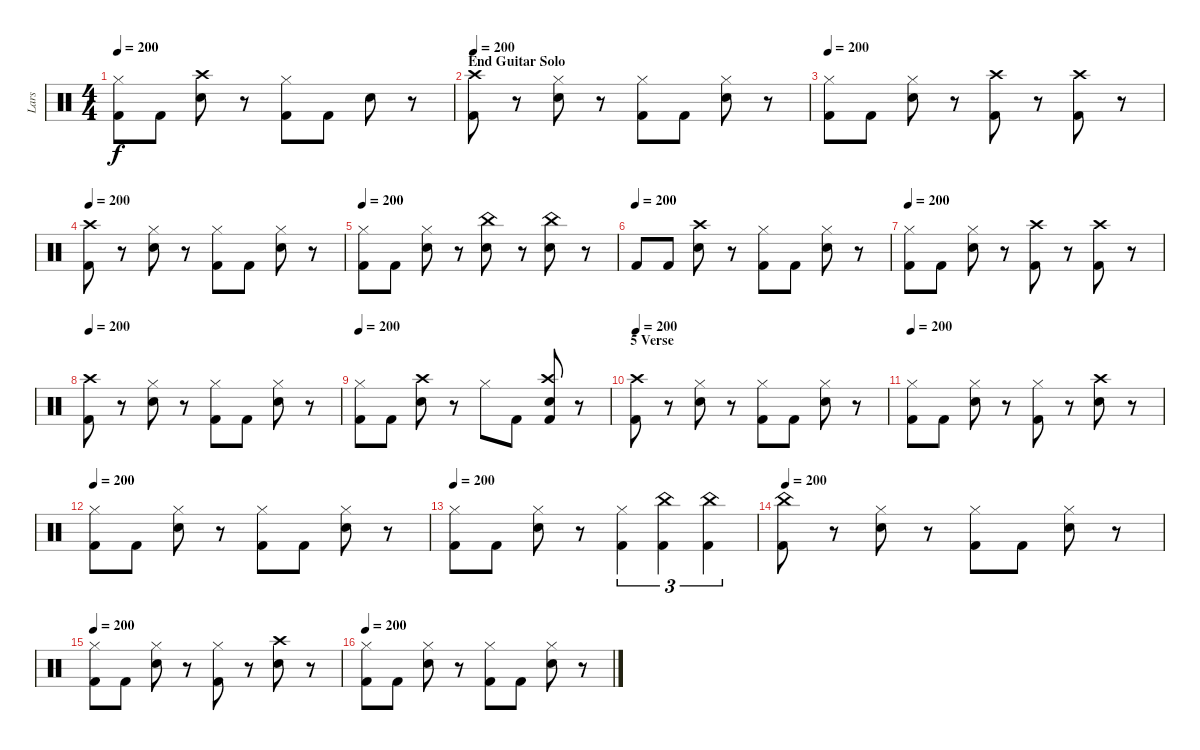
\track ("Lars" "Lars") {instrument percussion}
\staff {score}
\articulation defaults
\ts (4 4)
\tempo 200
\clef neutral
\ks c
("Kick (hit) 2" "Hi-Hat (closed)").8{dy f} "Kick (hit) 2".8 ("Crash high (hit)" "Snare (hit) 2").8 r.8 ("Kick (hit) 2" "Hi-Hat (closed)").8 "Kick (hit) 2".8 "Snare (hit) 2".8 r.8 |
\section ("" "End Guitar Solo")
\tempo 200
("Kick (hit) 2" "Crash high (hit)").8 r.8 ("Hi-Hat (closed)" "Snare (hit) 2").8 r.8 ("Hi-Hat (closed)" "Kick (hit) 2").8 "Kick (hit) 2".8 ("Hi-Hat (closed)" "Snare (hit) 2").8 r.8 |
\tempo 200
("Kick (hit) 2" "Hi-Hat (closed)").8 "Kick (hit) 2".8 ("Snare (hit) 2" "Hi-Hat (closed)").8 r.8 ("Crash high (hit)" "Kick (hit) 2").8 r.8 ("Crash high (hit)" "Kick (hit) 2").8 r.8 |
\tempo 200
("Kick (hit) 2" "Crash high (hit)").8 r.8 ("Hi-Hat (closed)" "Snare (hit) 2").8 r.8 ("Hi-Hat (closed)" "Kick (hit) 2").8 "Kick (hit) 2".8 ("Hi-Hat (closed)" "Snare (hit) 2").8 r.8 |
\tempo 200
("Kick (hit) 2" "Hi-Hat (closed)").8 "Kick (hit) 2".8 ("Snare (hit) 2" "Hi-Hat (closed)").8 r.8 ("China (hit)" "Snare (hit) 2").8 r.8 ("China (hit)" "Snare (hit) 2").8 r.8 |
\tempo (200)
"Kick (hit) 2".8 "Kick (hit) 2".8 ("Crash high (hit)" "Snare (hit) 2").8 r.8 ("Hi-Hat (closed)" "Kick (hit) 2").8 "Kick (hit) 2".8 ("Hi-Hat (closed)" "Snare (hit) 2").8 r.8 |
\tempo 200
("Kick (hit) 2" "Hi-Hat (closed)").8 "Kick (hit) 2".8 ("Snare (hit) 2" "Hi-Hat (closed)").8 r.8 ("Crash high (hit)" "Kick (hit) 2").8 r.8 ("Crash high (hit)" "Kick (hit) 2").8 r.8 |
\tempo 200
("Kick (hit) 2" "Crash high (hit)").8 r.8 ("Hi-Hat (closed)" "Snare (hit) 2").8 r.8 ("Hi-Hat (closed)" "Kick (hit) 2").8 "Kick (hit) 2".8 ("Hi-Hat (closed)" "Snare (hit) 2").8 r.8 |
\tempo 200
("Kick (hit) 2" "Hi-Hat (closed)").8 "Kick (hit) 2".8 ("Crash high (hit)" "Snare (hit) 2").8 r.8 "Hi-Hat (closed)".8 "Kick (hit) 2".8 ("Kick (hit) 2" "Snare (hit) 2" "Crash high (hit)").8 r.8 |
\section ("" "5 Verse")
\tempo 200
("Kick (hit) 2" "Crash high (hit)").8 r.8 ("Hi-Hat (closed)" "Snare (hit) 2").8 r.8 ("Hi-Hat (closed)" "Kick (hit) 2").8 "Kick (hit) 2".8 ("Hi-Hat (closed)" "Snare (hit) 2").8 r.8 |
\tempo 200
("Kick (hit) 2" "Hi-Hat (closed)").8 "Kick (hit) 2".8 ("Snare (hit) 2" "Hi-Hat (closed)").8 r.8 ("Hi-Hat (closed)" "Kick (hit) 2").8 r.8 ("Crash high (hit)" "Snare (hit) 2").8 r.8 |
\tempo 200
("Hi-Hat (closed)" "Kick (hit) 2").8 "Kick (hit) 2".8 ("Snare (hit) 2" "Hi-Hat (closed)").8 r.8 ("Hi-Hat (closed)" "Kick (hit) 2").8 "Kick (hit) 2".8 ("Snare (hit) 2" "Hi-Hat (closed)").8 r.8 |
\tempo 200
("Kick (hit) 2" "Hi-Hat (closed)").8 "Kick (hit) 2".8 ("Snare (hit) 2" "Hi-Hat (closed)").8 r.8 ("Hi-Hat (closed)" "Kick (hit) 2").4{tu (3 2)} ("China (hit)" "Kick (hit) 2").4{tu (3 2)} ("China (hit)" "Kick (hit) 2").4{tu (3 2)} |
\tempo 200
("China (hit)" "Kick (hit) 2").8 r.8 ("Hi-Hat (closed)" "Snare (hit) 2").8 r.8 ("Hi-Hat (closed)" "Kick (hit) 2").8 "Kick (hit) 2".8 ("Snare (hit) 2" "Hi-Hat (closed)").8 r.8 |
\tempo 200
("Kick (hit) 2" "Hi-Hat (closed)").8 "Kick (hit) 2".8 ("Snare (hit) 2" "Hi-Hat (closed)").8 r.8 ("Hi-Hat (closed)" "Kick (hit) 2").8 r.8 ("Crash high (hit)" "Snare (hit) 2").8 r.8 |
\tempo 200
("Hi-Hat (closed)" "Kick (hit) 2").8 "Kick (hit) 2".8 ("Snare (hit) 2" "Hi-Hat (closed)").8 r.8 ("Hi-Hat (closed)" "Kick (hit) 2").8 "Kick (hit) 2".8 ("Snare (hit) 2" "Hi-Hat (closed)").8 r.8
